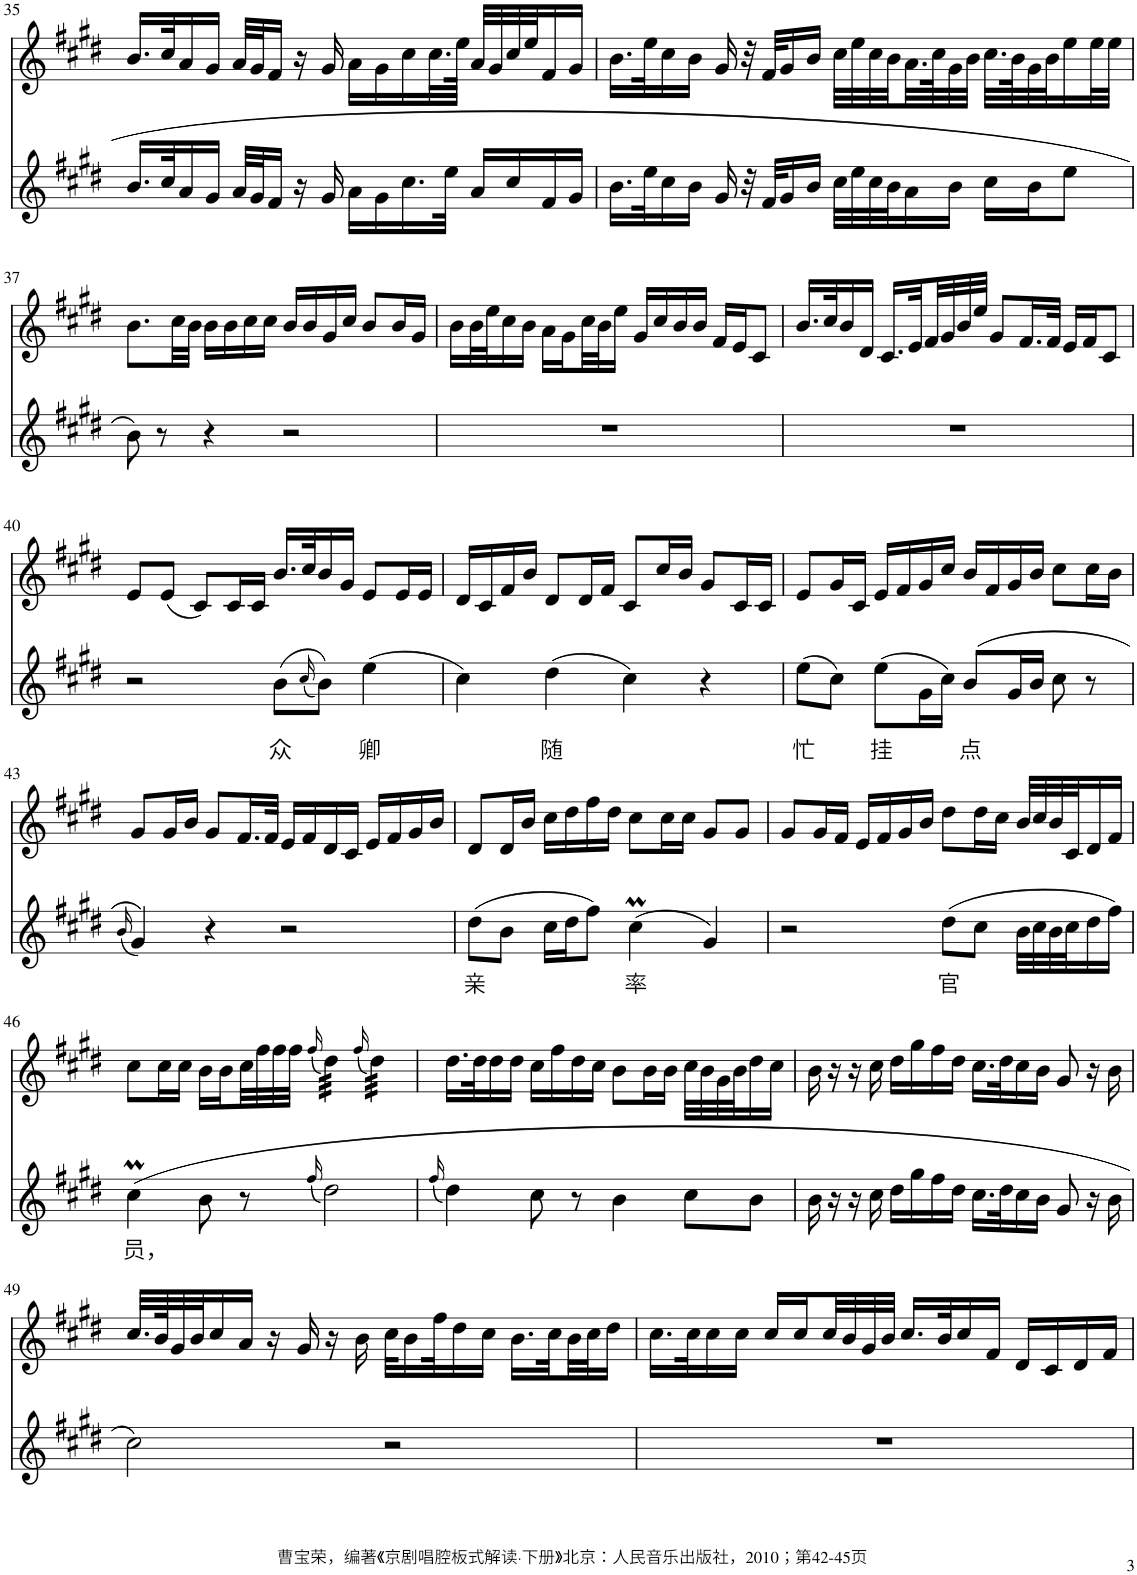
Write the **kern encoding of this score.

**kern	**text	**kern
*part2	*part2	*part1
*staff2	*staff2	*staff1
*I"Piano	*	*I"Piano
*I'Pno	*	*I'Pno
!!LO:PB:g=z
*clefG2	*	*clefG2
*k[f#c#g#d#]	*	*k[f#c#g#d#]
*M4/4	*	*M4/4
=35	=35	=35
16.b/LL	.	16.b/LL
32cc#/K	.	32cc#/K
16a/	.	16a/
16g#/JJ	.	16g#/JJ
32a/LLL	.	32a/LLL
32g#/J	.	32g#/J
16f#/JJ	.	16f#/JJ
16r	.	16r
16g#/	.	16g#/
16a\LL	.	16a\LL
16g#\	.	16g#\
16.cc#\	.	16cc#\
.	.	32.cc#\L
32ee\JJk	.	.
.	.	64ee\JJJk
16a/LL	.	32a/LLL
.	.	32g#/
16cc#/	.	32cc#/
.	.	32ee/J
16f#/	.	16f#/
16g#/JJ	.	16g#/JJ
=36	=36	=36
16.b\LL	.	16.b\LL
32ee\K	.	32ee\K
16cc#\	.	16cc#\
16b\JJ	.	16b\JJ
16g#/	.	16g#/
32r	.	32r
32f#/KLL	.	32f#/KLL
16g#/	.	16g#/
16b/JJ	.	16b/JJ
32cc#\LLL	.	32cc#\LLL
32ee\	.	32ee\
32cc#\	.	32cc#\
32b\J	.	32b\
16a\	.	32.a\
.	.	64cc#\K
16b\JJ	.	32g#\
.	.	32b\JJJ
16cc#\LL	.	32.cc#\LLL
.	.	64b\K
16b\J	.	32g#\
.	.	32b\J
8ee\J	.	16ee\
.	.	32ee\L
.	.	32ee\JJJ
!!LO:LB:g=z
=37	=37	=37
8b\	.	8.b\L
8r	.	.
.	.	32cc#\LL
.	.	32b\JJJ
4r	.	16b\LL
.	.	16b\
.	.	16cc#\
.	.	16cc#\JJ
2r	.	16b/LL
.	.	16b/
.	.	16g#/
.	.	16cc#/JJ
.	.	8b/L
.	.	16b/L
.	.	16g#/JJ
=38	=38	=38
1r	.	16b\LL
.	.	32b\L
.	.	32ee\J
.	.	16cc#\
.	.	16b\JJ
.	.	16a\LL
.	.	16g#\
.	.	32cc#\L
.	.	32b\J
.	.	16ee\JJ
.	.	16g#/LL
.	.	16cc#/
.	.	16b/
.	.	16b/JJ
.	.	16f#/LL
.	.	16e/J
.	.	8c#/J
=39	=39	=39
1r	.	16.b/LL
.	.	32cc#/K
.	.	16b/
.	.	16d#/JJ
.	.	16.c#/LL
.	.	32e/L
.	.	32f#/
.	.	32g#/
.	.	32b/
.	.	32ee/JJJ
.	.	8g#/L
.	.	16.f#/L
.	.	32f#/JJk
.	.	16e/LL
.	.	16f#/J
.	.	8c#/J
!!LO:LB:g=z
=40	=40	=40
2r	.	8e/L
.	.	(8e/J
.	.	8c#/L)
.	.	16c#/L
.	.	16c#/JJ
!	!LO:LY:b	!
(8b\L	众	16.b/LL
.	.	32cc#/K
(16qcc#/	.	.
8b\J))	.	16b/
.	.	16g#/JJ
!	!LO:LY:b	!
(4ee\	卿	8e/L
.	.	16e/L
.	.	16e/JJ
=41	=41	=41
4cc#\)	.	16d#/LL
.	.	16c#/
.	.	16f#/
.	.	16b/JJ
!	!LO:LY:b	!
(4dd#\	随	8d#/L
.	.	16d#/L
.	.	16f#/JJ
4cc#\)	.	8c#/L
.	.	16cc#/L
.	.	16b/JJ
4r	.	8g#/L
.	.	16c#/L
.	.	16c#/JJ
=42	=42	=42
!	!LO:LY:b	!
(8ee\L	忙	8e/L
8cc#\J)	.	16g#/L
.	.	16c#/JJ
!	!LO:LY:b	!
(8ee\L	挂	16e/LL
.	.	16f#/
16g#\L	.	16g#/
16cc#\JJ)	.	16cc#/JJ
!	!LO:LY:b	!
(8b/L	点	16b/LL
.	.	16f#/
16g#/L	.	16g#/
16b/JJ	.	16b/JJ
8cc#\	.	8cc#\L
8r	.	16cc#\L
.	.	16b\JJ
!!LO:LB:g=z
=43	=43	=43
(16qb/	.	.
4g#/))	.	8g#/L
.	.	16g#/L
.	.	16b/JJ
4r	.	8g#/L
.	.	16.f#/L
.	.	32f#/JJk
2r	.	16e/LL
.	.	16f#/
.	.	16d#/
.	.	16c#/JJ
.	.	16e/LL
.	.	16f#/
.	.	16g#/
.	.	16b/JJ
=44	=44	=44
!	!LO:LY:b	!
(8dd#\L	亲	8d#/L
8b\J	.	16d#/L
.	.	16b/JJ
16cc#\LL	.	16cc#\LL
16dd#\J	.	16dd#\
8ff#\J)	.	16ff#\
.	.	16dd#\JJ
!	!LO:LY:b	!
(4cc#M\	率	8cc#\L
.	.	16cc#\L
.	.	16cc#\JJ
4g#/)	.	8g#/L
.	.	8g#/J
=45	=45	=45
2r	.	8g#/L
.	.	16g#/L
.	.	16f#/JJ
.	.	16e/LL
.	.	16f#/
.	.	16g#/
.	.	16b/JJ
!	!LO:LY:b	!
(8dd#\L	官	8dd#\L
8cc#\J	.	16dd#\L
.	.	16cc#\JJ
32b\LLL	.	32b/LLL
32cc#\	.	32cc#/
32b\	.	32b/
32cc#\J	.	32c#/J
16dd#\	.	16d#/
16ff#\JJ)	.	16f#/JJ
!!LO:LB:g=z
=46	=46	=46
!	!LO:LY:b	!
(4cc#M\	员，	8cc#\L
.	.	16cc#\L
.	.	16cc#\JJ
8b\	.	16b\LL
.	.	16b\
8r	.	32cc#\L
.	.	32ff#\
.	.	32ff#\
.	.	32ff#\JJJ
(16qff#/	.	(16qff#/
*	*	*tremolo
2dd#\)	.	32dd#\)LLL
.	.	32dd#\)
.	.	32dd#\)
.	.	32dd#\)
.	.	32dd#\)
.	.	32dd#\)
.	.	32dd#\)
.	.	32dd#\)JJJ
*	*	*Xtremolo
.	.	(16qff#/
*	*	*tremolo
.	.	32dd#\)LLL
.	.	32dd#\)
.	.	32dd#\)
.	.	32dd#\)
.	.	32dd#\)
.	.	32dd#\)
.	.	32dd#\)
.	.	32dd#\)JJJ
*	*	*Xtremolo
=47	=47	=47
(16qff#/	.	.
4dd#\)	.	16.dd#\LL
.	.	32dd#\K
.	.	16dd#\
.	.	16dd#\JJ
8cc#\	.	16cc#\LL
.	.	16ff#\
8r	.	16dd#\
.	.	16cc#\JJ
4b\	.	8b\L
.	.	16b\L
.	.	16b\JJ
8cc#\L	.	32cc#\LLL
.	.	32b\
.	.	32g#\
.	.	32b\J
8b\J	.	16dd#\
.	.	16cc#\JJ
=48	=48	=48
16b\	.	16b\
16r	.	16r
16r	.	16r
16cc#\	.	16cc#\
16dd#\LL	.	16dd#\LL
16gg#\	.	16gg#\
16ff#\	.	16ff#\
16dd#\JJ	.	16dd#\JJ
16.cc#\LL	.	16.cc#\LL
32dd#\K	.	32dd#\K
16cc#\	.	16cc#\
16b\JJ	.	16b\JJ
8g#/	.	8g#/
16r	.	16r
16b\	.	16b\
!!LO:LB:g=z
=49	=49	=49
2cc#\)	.	32.cc#/LLL
.	.	64b/K
.	.	32g#/
.	.	32b/J
.	.	16cc#/
.	.	16a/JJ
.	.	16r
.	.	16g#/
.	.	16r
.	.	16b\
2r	.	32cc#\KLL
.	.	16b\
.	.	32ff#\K
.	.	16dd#\
.	.	16cc#\JJ
.	.	16.b\LL
.	.	32cc#\L
.	.	32b\
.	.	32cc#\J
.	.	16dd#\JJ
=50	=50	=50
1r	.	16.cc#\LL
.	.	32cc#\K
.	.	16cc#\
.	.	16cc#\JJ
.	.	16cc#/LL
.	.	16cc#/
.	.	32cc#/L
.	.	32b/
.	.	32g#/
.	.	32b/JJJ
.	.	16.cc#/LL
.	.	32b/K
.	.	16cc#/
.	.	16f#/JJ
.	.	16d#/LL
.	.	16c#/
.	.	16d#/
.	.	16f#/JJ
=	=	=
*-	*-	*-
